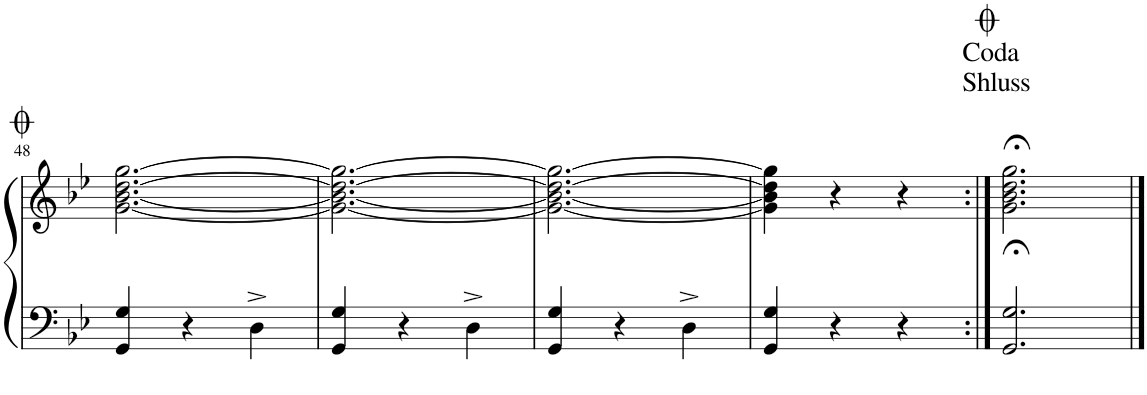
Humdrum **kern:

**kern	**kern
*part1	*part1
*staff2	*staff1
*I"Klavier	*
*I'Klav.	*
!!LO:PB:g=z
*clefF4	*clefG2
*k[b-e-]	*k[b-e-]
*M3/4	*M3/4
=48	=48
4GG/ 4G/	[2.g\ [2.b-\ [2.dd\ [2.gg\
4r	.
4D^\	.
=49	=49
4GG/ 4G/	2.g\_ 2.b-\_ 2.dd\_ 2.gg\_
4r	.
4D^\	.
=50	=50
4GG/ 4G/	2.g\_ 2.b-\_ 2.dd\_ 2.gg\_
4r	.
4D^\	.
=51	=51
4GG/ 4G/	4g\] 4b-\] 4dd\] 4gg\]
4r	4r
4r	4r
=52:|!	=52:|!
!	!LO:TX:a:t=Shluss
2.GG/;< 2.G/;<	2.g\;< 2.b-\;< 2.dd\;< 2.gg\;<
==	==
*-	*-
